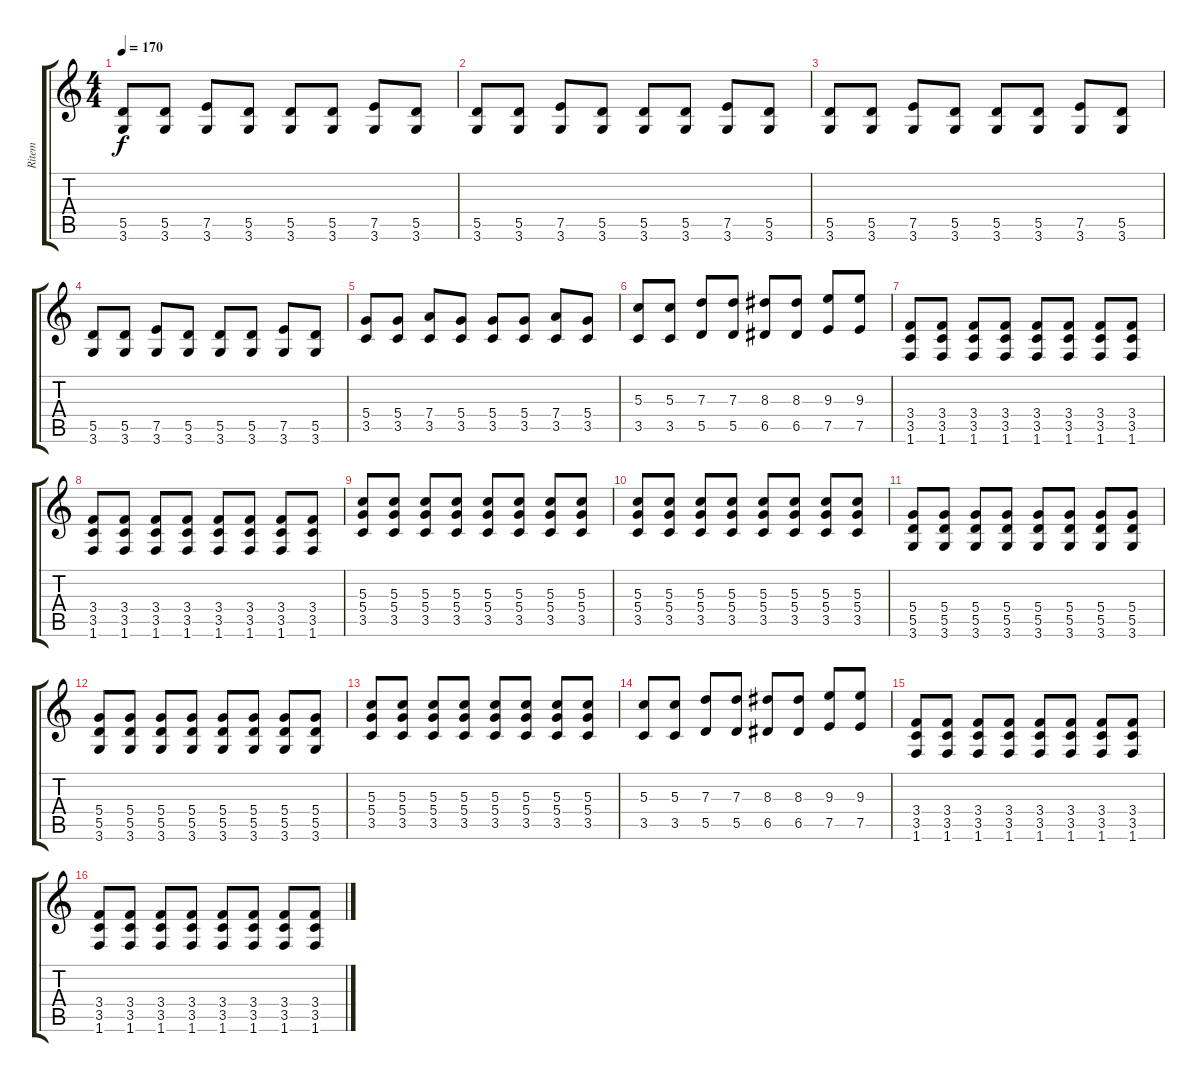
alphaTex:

\track ("Ritem" "Ritem") {instrument overdrivenguitar}
\staff {score tabs}
\tuning (E4 B3 G3 D3 A2 E2) {hide}
\ts (4 4)
\tempo 170
\clef g2
\ks c
(5.5 3.6).8{dy f} (5.5 3.6).8 (7.5 3.6).8 (5.5 3.6).8 (5.5 3.6).8 (5.5 3.6).8 (7.5 3.6).8 (5.5 3.6).8 |
(5.5 3.6).8 (5.5 3.6).8 (7.5 3.6).8 (5.5 3.6).8 (5.5 3.6).8 (5.5 3.6).8 (7.5 3.6).8 (5.5 3.6).8 |
(5.5 3.6).8 (5.5 3.6).8 (7.5 3.6).8 (5.5 3.6).8 (5.5 3.6).8 (5.5 3.6).8 (7.5 3.6).8 (5.5 3.6).8 |
(5.5 3.6).8 (5.5 3.6).8 (7.5 3.6).8 (5.5 3.6).8 (5.5 3.6).8 (5.5 3.6).8 (7.5 3.6).8 (5.5 3.6).8 |
(5.4 3.5).8 (5.4 3.5).8 (7.4 3.5).8 (5.4 3.5).8 (5.4 3.5).8 (5.4 3.5).8 (7.4 3.5).8 (5.4 3.5).8 |
(5.3 3.5).8 (5.3 3.5).8 (7.3 5.5).8 (7.3 5.5).8 (8.3 6.5).8 (8.3 6.5).8 (9.3 7.5).8 (9.3 7.5).8 |
(3.4 3.5 1.6).8 (3.4 3.5 1.6).8 (3.4 3.5 1.6).8 (3.4 3.5 1.6).8 (3.4 3.5 1.6).8 (3.4 3.5 1.6).8 (3.4 3.5 1.6).8 (3.4 3.5 1.6).8 |
(3.4 3.5 1.6).8 (3.4 3.5 1.6).8 (3.4 3.5 1.6).8 (3.4 3.5 1.6).8 (3.4 3.5 1.6).8 (3.4 3.5 1.6).8 (3.4 3.5 1.6).8 (3.4 3.5 1.6).8 |
(5.3 5.4 3.5).8 (5.3 5.4 3.5).8 (5.3 5.4 3.5).8 (5.3 5.4 3.5).8 (5.3 5.4 3.5).8 (5.3 5.4 3.5).8 (5.3 5.4 3.5).8 (5.3 5.4 3.5).8 |
(5.3 5.4 3.5).8 (5.3 5.4 3.5).8 (5.3 5.4 3.5).8 (5.3 5.4 3.5).8 (5.3 5.4 3.5).8 (5.3 5.4 3.5).8 (5.3 5.4 3.5).8 (5.3 5.4 3.5).8 |
(5.4 5.5 3.6).8 (5.4 5.5 3.6).8 (5.4 5.5 3.6).8 (5.4 5.5 3.6).8 (5.4 5.5 3.6).8 (5.4 5.5 3.6).8 (5.4 5.5 3.6).8 (5.4 5.5 3.6).8 |
(5.4 5.5 3.6).8 (5.4 5.5 3.6).8 (5.4 5.5 3.6).8 (5.4 5.5 3.6).8 (5.4 5.5 3.6).8 (5.4 5.5 3.6).8 (5.4 5.5 3.6).8 (5.4 5.5 3.6).8 |
(5.3 5.4 3.5).8 (5.3 5.4 3.5).8 (5.3 5.4 3.5).8 (5.3 5.4 3.5).8 (5.3 5.4 3.5).8 (5.3 5.4 3.5).8 (5.3 5.4 3.5).8 (5.3 5.4 3.5).8 |
(5.3 3.5).8 (5.3 3.5).8 (7.3 5.5).8 (7.3 5.5).8 (8.3 6.5).8 (8.3 6.5).8 (9.3 7.5).8 (9.3 7.5).8 |
(3.4 3.5 1.6).8 (3.4 3.5 1.6).8 (3.4 3.5 1.6).8 (3.4 3.5 1.6).8 (3.4 3.5 1.6).8 (3.4 3.5 1.6).8 (3.4 3.5 1.6).8 (3.4 3.5 1.6).8 |
(3.4 3.5 1.6).8 (3.4 3.5 1.6).8 (3.4 3.5 1.6).8 (3.4 3.5 1.6).8 (3.4 3.5 1.6).8 (3.4 3.5 1.6).8 (3.4 3.5 1.6).8 (3.4 3.5 1.6).8
